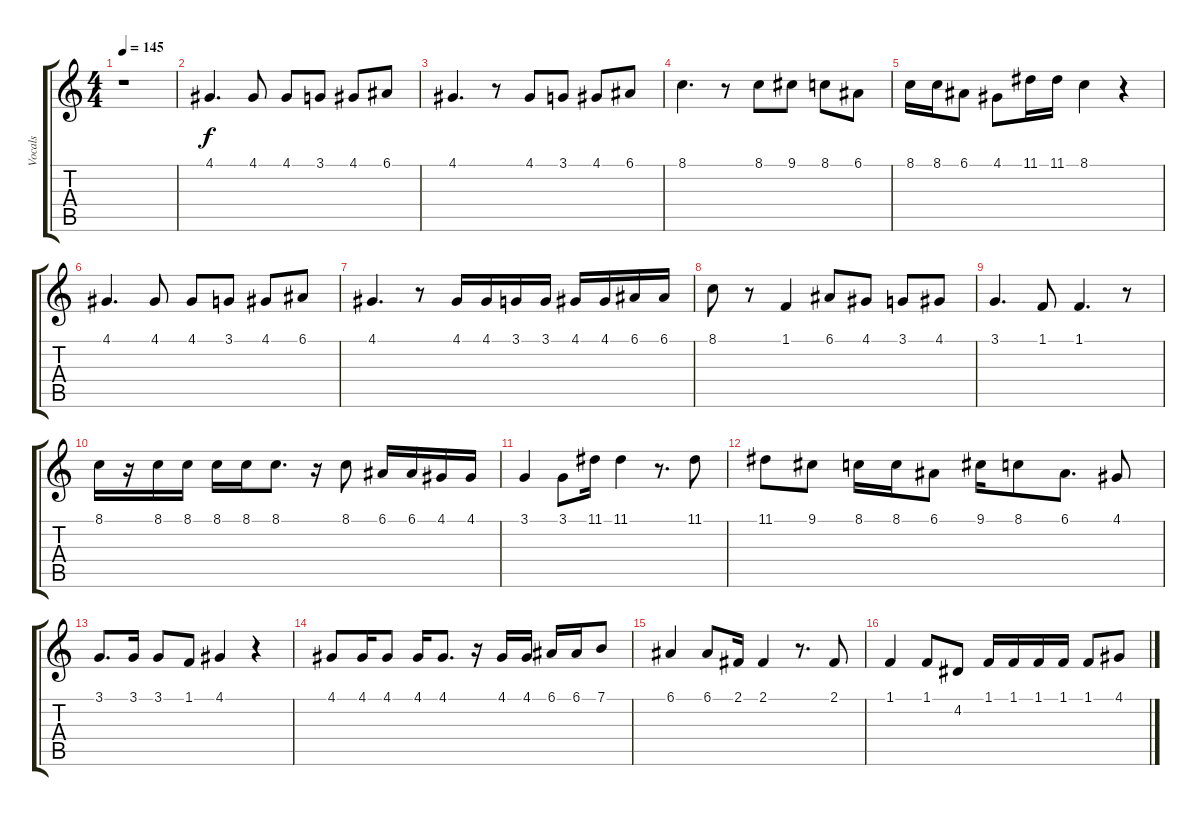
\track ("Vocals" "Vocals") {instrument lead2sawtooth}
\staff {score tabs}
\tuning (E4 B3 G3 D3 A2 E2) {hide}
\ts (4 4)
\tempo 145
\clef g2
\ks c
r.1{dy mf} |
4.1.4{d dy f} 4.1.8 4.1.8 3.1.8 4.1.8 6.1.8 |
4.1.4{d} r.8 4.1.8 3.1.8 4.1.8 6.1.8 |
8.1.4{d} r.8 8.1.8 9.1.8 8.1.8 6.1.8 |
8.1.16 8.1.16 6.1.8 4.1.8 11.1.16 11.1.16 8.1.4 r.4 |
4.1.4{d} 4.1.8 4.1.8 3.1.8 4.1.8 6.1.8 |
4.1.4{d} r.8 4.1.16 4.1.16 3.1.16 3.1.16 4.1.16 4.1.16 6.1.16 6.1.16 |
8.1.8 r.8 1.1.4 6.1.8 4.1.8 3.1.8 4.1.8 |
3.1.4{d} 1.1.8 1.1.4{d} r.8 |
8.1.16 r.16 8.1.16 8.1.16 8.1.16 8.1.16 8.1.8{d} r.16 8.1.8 6.1.16 6.1.16 4.1.16 4.1.16 |
3.1.4 3.1.8 11.1.16 11.1.4 r.8{d} 11.1.8 |
11.1.8 9.1.8 8.1.16 8.1.16 6.1.8 9.1.16 8.1.8 6.1.8{d} 4.1.8 |
3.1.8{d} 3.1.16 3.1.8 1.1.8 4.1.4 r.4 |
4.1.8 4.1.16 4.1.8 4.1.16 4.1.8{d} r.16 4.1.16 4.1.16 6.1.16 6.1.16 7.1.8 |
6.1.4 6.1.8 2.1.16 2.1.4 r.8{d} 2.1.8 |
1.1.4 1.1.8 4.2.8 1.1.16 1.1.16 1.1.16 1.1.16 1.1.8 4.1.8
